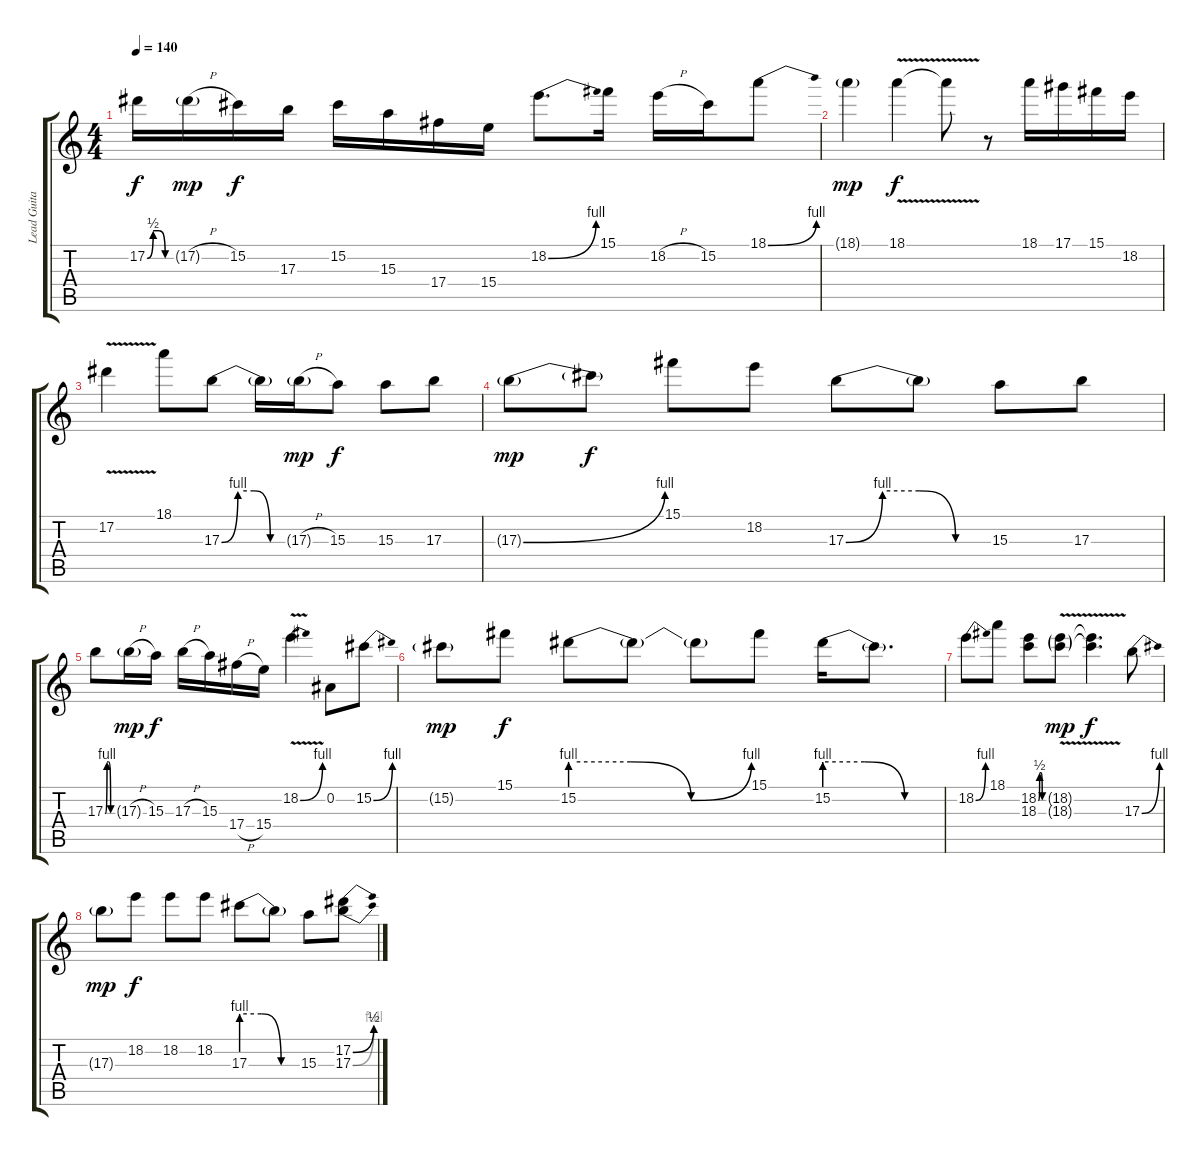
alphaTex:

\track ("Lead Guitar: Slash" "Lead Guita") {instrument distortionguitar}
\staff {score tabs}
\tuning (Eb4 Bb3 Gb3 Db3 Ab2 Eb2) {hide}
\ts (4 4)
\tempo 140
\clef g2
\ks c
17.2{be (custom 0 0 15 2 30 2 45 0 60 0)}.16{dy f} 17.2{h g}.16{dy mp} 15.2.16{dy f} 17.3.16 15.2.16 15.3.16 17.4.16 15.4.16 18.2{be (bend 0 0 60 4)}.8{d} 15.1.16 18.2{h}.16 15.2.16 18.1{be (bend 0 0 60 4)}.8 |
18.1{g}.4{dy mp} 18.1{v}.4{dy f} 18.1{t}.8 r.8 18.1.16 17.1.16 15.1.16 18.2.16 |
17.2{v}.4 18.1.8 17.3{be (custom 0 0 15 4 30 4 45 0 60 0)}.8 17.3{t}.16 17.3{h g}.16{dy mp} 15.3.8{dy f} 15.3.8 17.3.8 |
17.3{be (bend 0 0 60 4) g}.8{dy mp} 17.3{t}.8{dy f} 15.1.8 18.2.8 17.3{be (custom 0 0 15 4 30 4 45 0 60 0)}.8 17.3{t}.8 15.3.8 17.3.8 |
17.3{be (custom 0 0 15 4 30 4 45 0 60 0)}.8 17.3{h g}.16{dy mp} 15.3.16{dy f} 17.3{h}.16 15.3.16 17.4{h}.16 15.4.16 18.2{be (bend 0 0 60 4) v}.4 0.2.8 15.2{be (bend 0 0 60 4)}.8 |
15.2{g}.8{dy mp} 15.1.8{dy f} 15.2{be (custom 0 4 20 4 40 0 60 4)}.8 15.2{t}.8 15.2{t}.8 15.1.8 15.2{be (custom 0 4 20 4 40 0 60 0)}.16 15.2{t}.8{d} |
18.2{be (bend 0 0 60 4)}.8 18.1.8 (18.2{be (custom 0 0 15 2 30 2 45 0 60 0)} 18.3).8 (18.2{v g} 18.3{v g}).8{dy mp} (18.2{t} 18.3{t}).4{d dy f} 17.3{be (bend 0 0 60 4)}.8 |
17.3{g}.8{dy mp} 18.2.8{dy f} 18.2.8 18.2.8 17.3{be (custom 0 4 20 4 40 0 60 0)}.8 17.3{t}.8 15.3.8 (17.2{be (bend 0 0 60 2)} 17.3{be (bend 0 0 60 4)}).8
